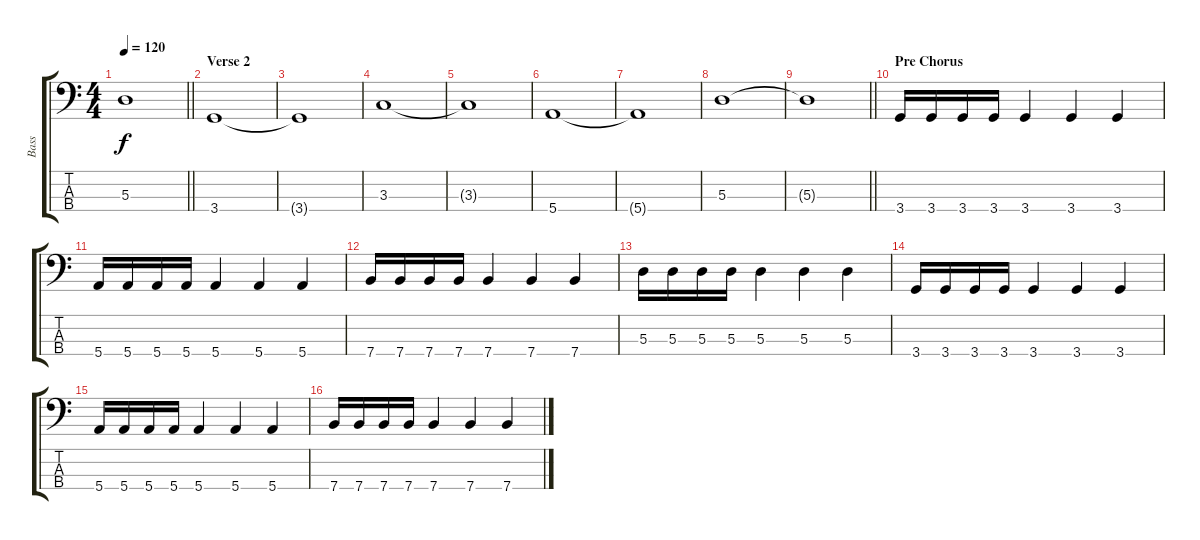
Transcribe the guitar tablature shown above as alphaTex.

\track ("Bass" "Bass") {instrument fretlessbass}
\staff {score tabs}
\tuning (G2 D2 A1 E1) {hide}
\ts (4 4)
\tempo 120
\clef f4
\barLineRight lightlight
\ks c
5.3.1{dy f} |
\section ("" "Verse 2")
3.4.1 |
3.4{t}.1 |
3.3.1 |
3.3{t}.1 |
5.4.1 |
5.4{t}.1 |
5.3.1 |
\barLineRight lightlight
5.3{t}.1 |
\section ("" "Pre Chorus")
3.4.16 3.4.16 3.4.16 3.4.16 3.4.4 3.4.4 3.4.4 |
5.4.16 5.4.16 5.4.16 5.4.16 5.4.4 5.4.4 5.4.4 |
7.4.16 7.4.16 7.4.16 7.4.16 7.4.4 7.4.4 7.4.4 |
5.3.16 5.3.16 5.3.16 5.3.16 5.3.4 5.3.4 5.3.4 |
3.4.16 3.4.16 3.4.16 3.4.16 3.4.4 3.4.4 3.4.4 |
5.4.16 5.4.16 5.4.16 5.4.16 5.4.4 5.4.4 5.4.4 |
7.4.16 7.4.16 7.4.16 7.4.16 7.4.4 7.4.4 7.4.4
